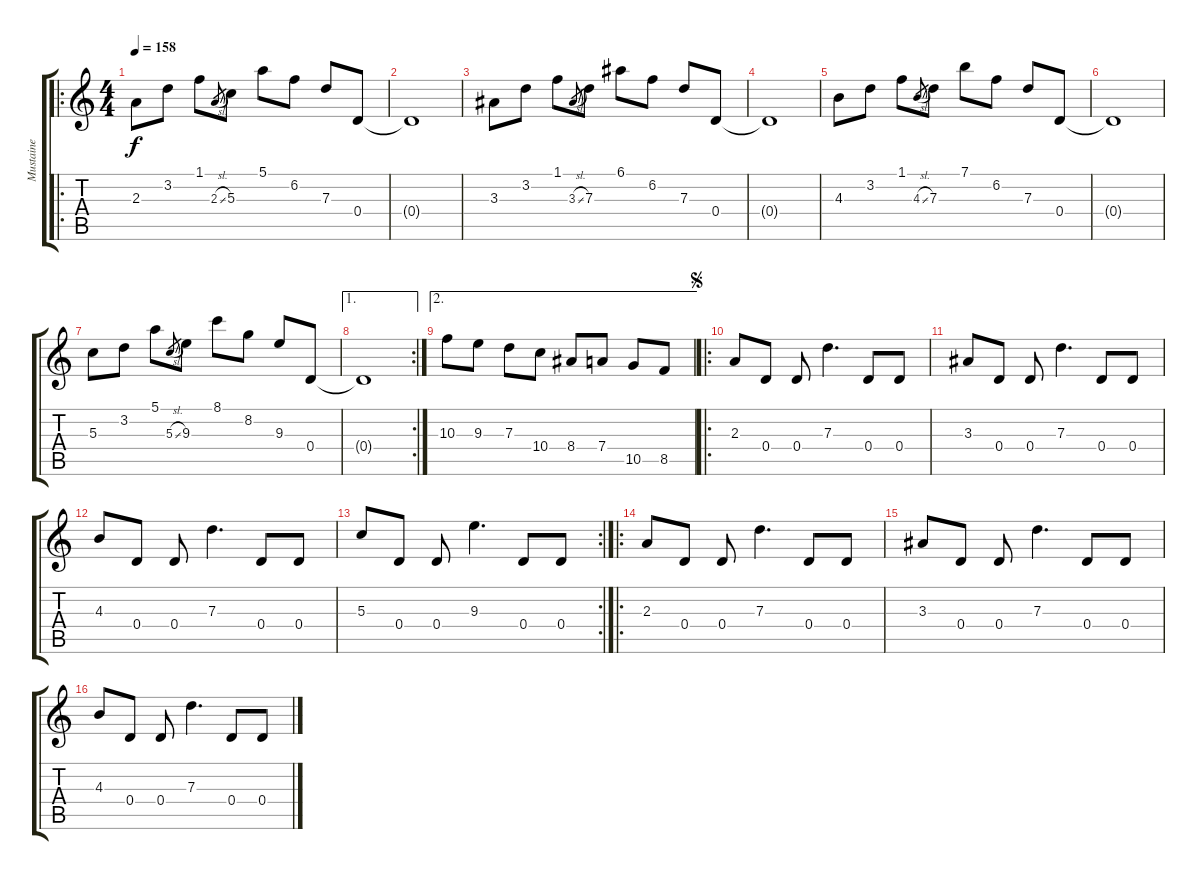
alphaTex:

\track ("Mustaine" "Mustaine") {instrument distortionguitar}
\staff {score tabs}
\tuning (E4 B3 G3 D3 A2 E2) {hide}
\ro
\ts (4 4)
\tempo 158
\clef g2
\ks c
2.3.8{dy f} 3.2.8 1.1.8 2.3{sl}.8{gr} 5.3.8 5.1.8 6.2.8 7.3.8 0.4.8 |
0.4{t}.1 |
3.3.8 3.2.8 1.1.8 3.3{sl}.8{gr} 7.3.8 6.1.8 6.2.8 7.3.8 0.4.8 |
0.4{t}.1 |
4.3.8 3.2.8 1.1.8 4.3{sl}.8{gr} 7.3.8 7.1.8 6.2.8 7.3.8 0.4.8 |
0.4{t}.1 |
5.3.8 3.2.8 5.1.8 5.3{sl}.8{gr} 9.3.8 8.1.8 8.2.8 9.3.8 0.4.8 |
\ae 1
\rc 2
0.4{t}.1 |
\ae 2
10.3.8 9.3.8 7.3.8 10.4.8 8.4.8 7.4.8 10.5.8 8.5.8 |
\ro
\jump segno
2.3.8 0.4.8 0.4.8 7.3.4{d} 0.4.8 0.4.8 |
3.3.8 0.4.8 0.4.8 7.3.4{d} 0.4.8 0.4.8 |
4.3.8 0.4.8 0.4.8 7.3.4{d} 0.4.8 0.4.8 |
\rc 2
5.3.8 0.4.8 0.4.8 9.3.4{d} 0.4.8 0.4.8 |
\ro
2.3.8 0.4.8 0.4.8 7.3.4{d} 0.4.8 0.4.8 |
3.3.8 0.4.8 0.4.8 7.3.4{d} 0.4.8 0.4.8 |
4.3.8 0.4.8 0.4.8 7.3.4{d} 0.4.8 0.4.8
